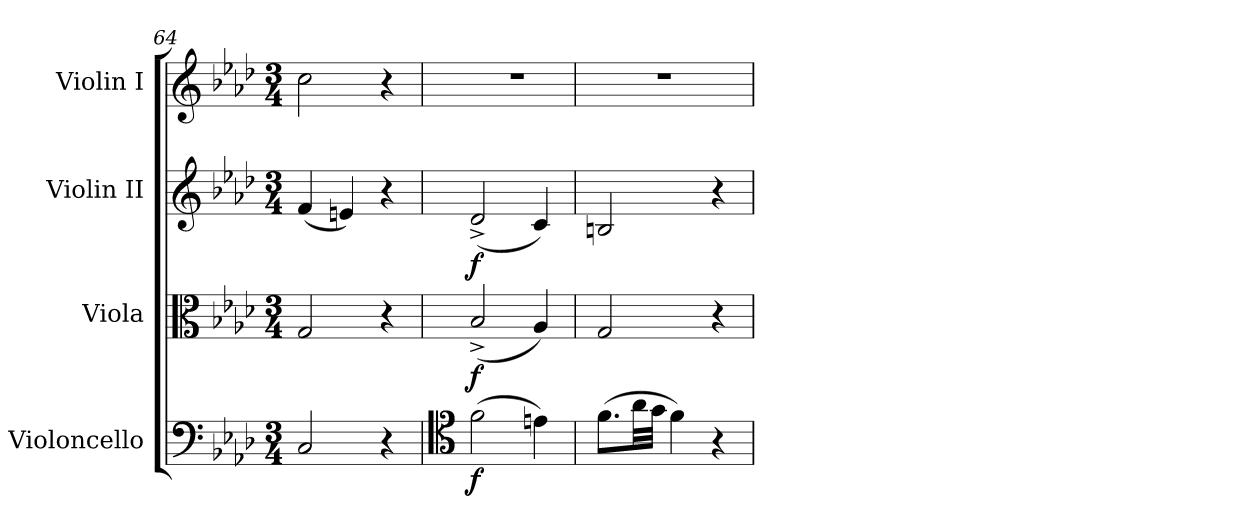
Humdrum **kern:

**kern	**dynam	**kern	**dynam	**kern	**dynam	**kern
*part4	*part4	*part3	*part3	*part2	*part2	*part1
*staff4	*staff4	*staff3	*staff3	*staff2	*staff2	*staff1
*I"Violoncello	*	*I"Viola	*	*I"Violin II	*	*I"Violin I
*I'Vc	*	*I'Vla	*	*I'Vln	*	*I'Vln
*clefF4	*	*clefC3	*	*clefG2	*	*clefG2
*k[b-e-a-d-]	*	*k[b-e-a-d-]	*	*k[b-e-a-d-]	*	*k[b-e-a-d-]
*M3/4	*	*M3/4	*	*M3/4	*	*M3/4
=64	=64	=64	=64	=64	=64	=64
2C/	.	2G/	.	(4f/	.	2cc\
.	.	.	.	4en/)	.	.
4r	.	4r	.	4r	.	4r
=65	=65	=65	=65	=65	=65	=65
*clefC4	*	*	*	*	*	*
!	!LO:DY:b	!	!LO:DY:b	!	!LO:DY:b	!
(2f\	f	(2B-^/	f	(2d-^/	f	2.r
4en\)	.	4A-/)	.	4c/)	.	.
=66	=66	=66	=66	=66	=66	=66
(8.f\L	.	2G/	.	2Bn/	.	2.r
32a-\LL	.	.	.	.	.	.
32g\JJJ	.	.	.	.	.	.
4f\)	.	.	.	.	.	.
4r	.	4r	.	4r	.	.
=	=	=	=	=	=	=
*-	*-	*-	*-	*-	*-	*-
